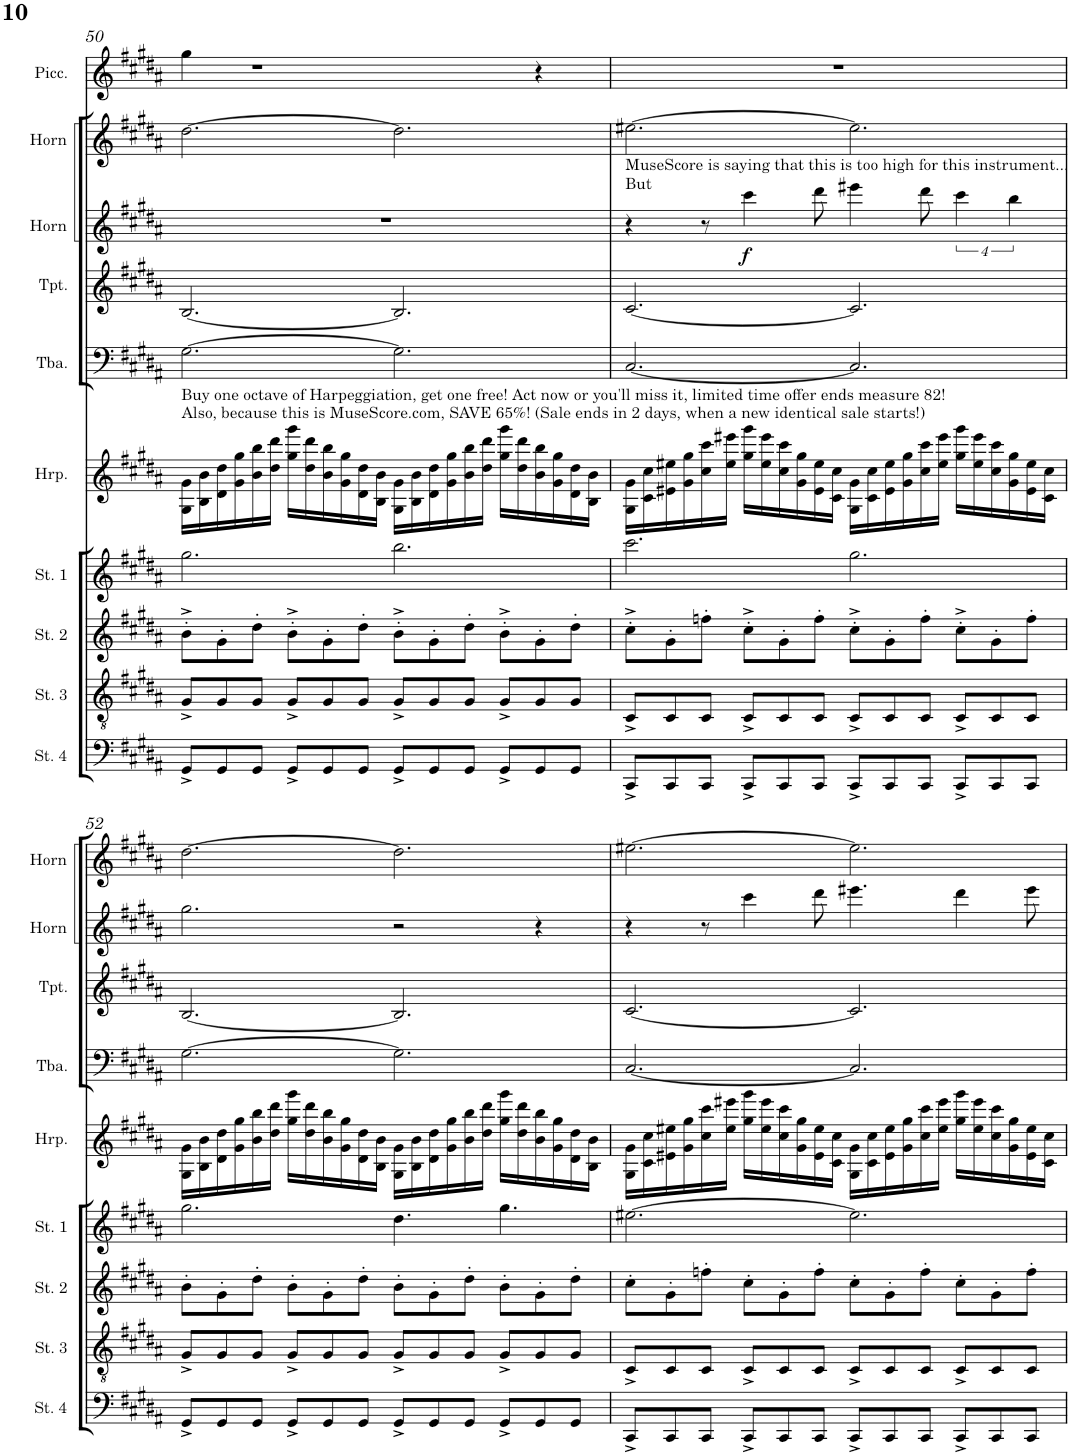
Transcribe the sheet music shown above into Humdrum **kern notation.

**kern	**kern	**kern	**kern	**kern	**kern	**kern	**kern	**dynam	**kern	**kern
*part10	*part9	*part8	*part7	*part6	*part5	*part4	*part3	*part3	*part2	*part1
*staff10	*staff9	*staff8	*staff7	*staff6	*staff5	*staff4	*staff3	*staff3	*staff2	*staff1
*I"Strings 4	*I"Strings 3	*I"Strings 2	*I"Strings 1	*I"Harp	*I"Tuba	*I"Trumpet	*I"Horn	*	*I"Horn	*I"Piccolo
*I'St. 4	*I'St. 3	*I'St. 2	*I'St. 1	*I'Hrp.	*I'Tba.	*I'Tpt.	*I'Horn	*	*I'Horn	*I'Picc.
!!LO:PB:g=z
*clefF4	*clefGv2	*clefG2	*clefG2	*clefG2	*clefF4	*clefG2	*clefG2	*	*clefG2	*clefG2
*	*	*	*	*	*	*Trd1c2	*Trd7c12	*	*Trd7c12	*Trd-7c-12
*k[f#c#g#d#a#]	*k[f#c#g#d#a#]	*k[f#c#g#d#a#]	*k[f#c#g#d#a#]	*k[f#c#g#d#a#]	*k[f#c#g#d#a#]	*k[f#c#g#d#a#]	*k[f#c#g#d#a#]	*	*k[f#c#g#d#a#]	*k[f#c#g#d#a#]
*M12/8	*M12/8	*M12/8	*M12/8	*M12/8	*M12/8	*M12/8	*M12/8	*	*M12/8	*M12/8
=50	=50	=50	=50	=50	=50	=50	=50	=50	=50	=50
!	!	!	!	!LO:TX:a:t=Buy one octave of Harpeggiation, get one free! Act now or you'll miss it, limited time offer ends measure 82!	!	!	!	!	!	!
!	!	!	!	!LO:TX:a:t=Also, because this is MuseScore.com, SAVE 65%! (Sale ends in 2 days, when a new identical sale starts!)	!	!	!	!	!	!
8GG#^/L	8G#^/L	8b'^\L	2.gg#\	16G#\ 16g#\LL	[2.G#\	[2.B/	1.r	.	[2.dd#\	4gg#\
.	.	.	.	16B\ 16b\	.	.	.	.	.	.
8GG#/	8G#/	8g#'\	.	16d#\ 16dd#\	.	.	.	.	.	.
.	.	.	.	16g#\ 16gg#\	.	.	.	.	.	.
8GG#/J	8G#/J	8dd#'\J	.	16b\ 16bb\	.	.	.	.	.	1r
.	.	.	.	16dd#\ 16ddd#\JJ	.	.	.	.	.	.
8GG#^/L	8G#^/L	8b'^\L	.	16gg#\ 16ggg#\LL	.	.	.	.	.	.
.	.	.	.	16dd#\ 16ddd#\	.	.	.	.	.	.
8GG#/	8G#/	8g#'\	.	16b\ 16bb\	.	.	.	.	.	.
.	.	.	.	16g#\ 16gg#\	.	.	.	.	.	.
8GG#/J	8G#/J	8dd#'\J	.	16d#\ 16dd#\	.	.	.	.	.	.
.	.	.	.	16B\ 16b\JJ	.	.	.	.	.	.
8GG#^/L	8G#^/L	8b'^\L	2.bb\	16G#\ 16g#\LL	2.G#\]	2.B/]	.	.	2.dd#\]	.
.	.	.	.	16B\ 16b\	.	.	.	.	.	.
8GG#/	8G#/	8g#'\	.	16d#\ 16dd#\	.	.	.	.	.	.
.	.	.	.	16g#\ 16gg#\	.	.	.	.	.	.
8GG#/J	8G#/J	8dd#'\J	.	16b\ 16bb\	.	.	.	.	.	.
.	.	.	.	16dd#\ 16ddd#\JJ	.	.	.	.	.	.
8GG#^/L	8G#^/L	8b'^\L	.	16gg#\ 16ggg#\LL	.	.	.	.	.	.
.	.	.	.	16dd#\ 16ddd#\	.	.	.	.	.	.
8GG#/	8G#/	8g#'\	.	16b\ 16bb\	.	.	.	.	.	4r
.	.	.	.	16g#\ 16gg#\	.	.	.	.	.	.
8GG#/J	8G#/J	8dd#'\J	.	16d#\ 16dd#\	.	.	.	.	.	.
.	.	.	.	16B\ 16b\JJ	.	.	.	.	.	.
=51	=51	=51	=51	=51	=51	=51	=51	=51	=51	=51
!	!	!	!	!	!	!	!LO:TX:a:t=MuseScore is saying that this is too high for this instrument...	!	!	!
!	!	!	!	!	!	!	!LO:TX:a:t=But	!	!	!
8CC#^/L	8C#^/L	8cc#'^\L	2.ccc#\	16G#\ 16g#\LL	[2.C#/	[2.c#/	4r	.	[2.ee#X\	1.r
.	.	.	.	16c#\ 16cc#\	.	.	.	.	.	.
8CC#/	8C#/	8g#'\	.	16e#X\ 16ee#X\	.	.	.	.	.	.
.	.	.	.	16g#\ 16gg#\	.	.	.	.	.	.
8CC#/J	8C#/J	8ffn'\J	.	16cc#\ 16ccc#\	.	.	8r	.	.	.
.	.	.	.	16ee#\ 16eee#X\JJ	.	.	.	.	.	.
!	!	!	!	!	!	!	!	!LO:DY:b	!	!
8CC#^/L	8C#^/L	8cc#'^\L	.	16gg#\ 16ggg#\LL	.	.	4ccc#\	f	.	.
.	.	.	.	16ee#\ 16eee#\	.	.	.	.	.	.
8CC#/	8C#/	8g#'\	.	16cc#\ 16ccc#\	.	.	.	.	.	.
.	.	.	.	16g#\ 16gg#\	.	.	.	.	.	.
8CC#/J	8C#/J	8ff'\J	.	16e#\ 16ee#\	.	.	8ddd#\	.	.	.
.	.	.	.	16c#\ 16cc#\JJ	.	.	.	.	.	.
8CC#^/L	8C#^/L	8cc#'^\L	2.gg#\	16G#\ 16g#\LL	2.C#/]	2.c#/]	4eee#X\	.	2.ee#\]	.
.	.	.	.	16c#\ 16cc#\	.	.	.	.	.	.
8CC#/	8C#/	8g#'\	.	16e#\ 16ee#\	.	.	.	.	.	.
.	.	.	.	16g#\ 16gg#\	.	.	.	.	.	.
8CC#/J	8C#/J	8ff'\J	.	16cc#\ 16ccc#\	.	.	8ddd#\	.	.	.
.	.	.	.	16ee#\ 16eee#\JJ	.	.	.	.	.	.
8CC#^/L	8C#^/L	8cc#'^\L	.	16gg#\ 16ggg#\LL	.	.	16%3ccc#\	.	.	.
.	.	.	.	16ee#\ 16eee#\	.	.	.	.	.	.
8CC#/	8C#/	8g#'\	.	16cc#\ 16ccc#\	.	.	.	.	.	.
.	.	.	.	16g#\ 16gg#\	.	.	16%3bb\	.	.	.
8CC#/J	8C#/J	8ff'\J	.	16e#\ 16ee#\	.	.	.	.	.	.
.	.	.	.	16c#\ 16cc#\JJ	.	.	.	.	.	.
!!LO:LB:g=z
=52	=52	=52	=52	=52	=52	=52	=52	=52	=52	=52
8GG#^/L	8G#^/L	8b'\L	2.gg#\	16G#\ 16g#\LL	[2.G#\	[2.B/	2.gg#\	.	[2.dd#\	1.r
.	.	.	.	16B\ 16b\	.	.	.	.	.	.
8GG#/	8G#/	8g#'\	.	16d#\ 16dd#\	.	.	.	.	.	.
.	.	.	.	16g#\ 16gg#\	.	.	.	.	.	.
8GG#/J	8G#/J	8dd#'\J	.	16b\ 16bb\	.	.	.	.	.	.
.	.	.	.	16dd#\ 16ddd#\JJ	.	.	.	.	.	.
8GG#^/L	8G#^/L	8b'\L	.	16gg#\ 16ggg#\LL	.	.	.	.	.	.
.	.	.	.	16dd#\ 16ddd#\	.	.	.	.	.	.
8GG#/	8G#/	8g#'\	.	16b\ 16bb\	.	.	.	.	.	.
.	.	.	.	16g#\ 16gg#\	.	.	.	.	.	.
8GG#/J	8G#/J	8dd#'\J	.	16d#\ 16dd#\	.	.	.	.	.	.
.	.	.	.	16B\ 16b\JJ	.	.	.	.	.	.
8GG#^/L	8G#^/L	8b'\L	4.dd#\	16G#\ 16g#\LL	2.G#\]	2.B/]	2r	.	2.dd#\]	.
.	.	.	.	16B\ 16b\	.	.	.	.	.	.
8GG#/	8G#/	8g#'\	.	16d#\ 16dd#\	.	.	.	.	.	.
.	.	.	.	16g#\ 16gg#\	.	.	.	.	.	.
8GG#/J	8G#/J	8dd#'\J	.	16b\ 16bb\	.	.	.	.	.	.
.	.	.	.	16dd#\ 16ddd#\JJ	.	.	.	.	.	.
8GG#^/L	8G#^/L	8b'\L	4.gg#\	16gg#\ 16ggg#\LL	.	.	.	.	.	.
.	.	.	.	16dd#\ 16ddd#\	.	.	.	.	.	.
8GG#/	8G#/	8g#'\	.	16b\ 16bb\	.	.	4r	.	.	.
.	.	.	.	16g#\ 16gg#\	.	.	.	.	.	.
8GG#/J	8G#/J	8dd#'\J	.	16d#\ 16dd#\	.	.	.	.	.	.
.	.	.	.	16B\ 16b\JJ	.	.	.	.	.	.
=53	=53	=53	=53	=53	=53	=53	=53	=53	=53	=53
8CC#^/L	8C#^/L	8cc#'\L	[2.ee#X\	16G#\ 16g#\LL	[2.C#/	[2.c#/	4r	.	[2.ee#X\	1.r
.	.	.	.	16c#\ 16cc#\	.	.	.	.	.	.
8CC#/	8C#/	8g#'\	.	16e#X\ 16ee#X\	.	.	.	.	.	.
.	.	.	.	16g#\ 16gg#\	.	.	.	.	.	.
8CC#/J	8C#/J	8ffn'\J	.	16cc#\ 16ccc#\	.	.	8r	.	.	.
.	.	.	.	16ee#\ 16eee#X\JJ	.	.	.	.	.	.
8CC#^/L	8C#^/L	8cc#'\L	.	16gg#\ 16ggg#\LL	.	.	4ccc#\	.	.	.
.	.	.	.	16ee#\ 16eee#\	.	.	.	.	.	.
8CC#/	8C#/	8g#'\	.	16cc#\ 16ccc#\	.	.	.	.	.	.
.	.	.	.	16g#\ 16gg#\	.	.	.	.	.	.
8CC#/J	8C#/J	8ff'\J	.	16e#\ 16ee#\	.	.	8ddd#\	.	.	.
.	.	.	.	16c#\ 16cc#\JJ	.	.	.	.	.	.
8CC#^/L	8C#^/L	8cc#'\L	2.ee#\]	16G#\ 16g#\LL	2.C#/]	2.c#/]	4.eee#X\	.	2.ee#\]	.
.	.	.	.	16c#\ 16cc#\	.	.	.	.	.	.
8CC#/	8C#/	8g#'\	.	16e#\ 16ee#\	.	.	.	.	.	.
.	.	.	.	16g#\ 16gg#\	.	.	.	.	.	.
8CC#/J	8C#/J	8ff'\J	.	16cc#\ 16ccc#\	.	.	.	.	.	.
.	.	.	.	16ee#\ 16eee#\JJ	.	.	.	.	.	.
8CC#^/L	8C#^/L	8cc#'\L	.	16gg#\ 16ggg#\LL	.	.	4ddd#\	.	.	.
.	.	.	.	16ee#\ 16eee#\	.	.	.	.	.	.
8CC#/	8C#/	8g#'\	.	16cc#\ 16ccc#\	.	.	.	.	.	.
.	.	.	.	16g#\ 16gg#\	.	.	.	.	.	.
8CC#/J	8C#/J	8ff'\J	.	16e#\ 16ee#\	.	.	8eee#\	.	.	.
.	.	.	.	16c#\ 16cc#\JJ	.	.	.	.	.	.
=	=	=	=	=	=	=	=	=	=	=
*-	*-	*-	*-	*-	*-	*-	*-	*-	*-	*-
